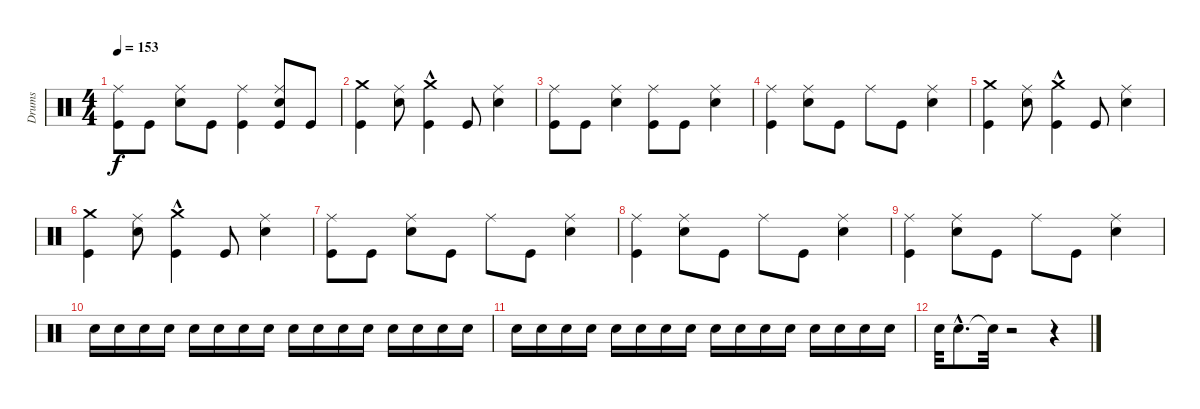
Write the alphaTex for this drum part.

\track ("Drums" "Drums") {instrument percussion}
\staff {score}
\articulation defaults
\ts (4 4)
\tempo 153
\clef neutral
\ks c
("Kick (hit)" "Ride (middle)").8{dy f} "Kick (hit)".8 ("Ride (middle)" "Snare (hit) 2").8 "Kick (hit)".8 ("Kick (hit)" "Ride (middle)").4 ("Kick (hit)" "Ride (middle)" "Snare (hit) 2").8 "Kick (hit)".8 |
("Kick (hit)" "Crash medium (hit)").4 ("Ride (middle)" "Snare (hit) 2").8 ("Crash medium (hit)"{hac} "Kick (hit)").4 "Kick (hit)".8 ("Ride (middle)" "Snare (hit) 2").4 |
("Ride (middle)" "Kick (hit)").8 "Kick (hit)".8 ("Snare (hit) 2" "Ride (middle)").4 ("Ride (middle)" "Kick (hit)").8 "Kick (hit)".8 ("Snare (hit) 2" "Ride (middle)").4 |
("Kick (hit)" "Ride (middle)").4 ("Ride (middle)" "Snare (hit) 2").8 "Kick (hit)".8 "Ride (middle)".8 "Kick (hit)".8 ("Ride (middle)" "Snare (hit) 2").4 |
("Kick (hit)" "Crash medium (hit)").4 ("Ride (middle)" "Snare (hit) 2").8 ("Crash medium (hit)"{hac} "Kick (hit)").4 "Kick (hit)".8 ("Ride (middle)" "Snare (hit) 2").4 |
("Kick (hit)" "Crash medium (hit)").4 ("Ride (middle)" "Snare (hit) 2").8 ("Crash medium (hit)"{hac} "Kick (hit)").4 "Kick (hit)".8 ("Ride (middle)" "Snare (hit) 2").4 |
("Ride (middle)" "Kick (hit)").8 "Kick (hit)".8 ("Snare (hit) 2" "Ride (middle)").8 "Kick (hit)".8 "Ride (middle)".8 "Kick (hit)".8 ("Snare (hit) 2" "Ride (middle)").4 |
("Kick (hit)" "Ride (middle)").4 ("Ride (middle)" "Snare (hit) 2").8 "Kick (hit)".8 "Ride (middle)".8 "Kick (hit)".8 ("Ride (middle)" "Snare (hit) 2").4 |
("Kick (hit)" "Ride (middle)").4 ("Ride (middle)" "Snare (hit) 2").8 "Kick (hit)".8 "Ride (middle)".8 "Kick (hit)".8 ("Ride (middle)" "Snare (hit) 2").4 |
"Snare (hit) 2".16 "Snare (hit) 2".16 "Snare (hit) 2".16 "Snare (hit) 2".16 "Snare (hit) 2".16 "Snare (hit) 2".16 "Snare (hit) 2".16 "Snare (hit) 2".16 "Snare (hit) 2".16 "Snare (hit) 2".16 "Snare (hit) 2".16 "Snare (hit) 2".16 "Snare (hit) 2".16 "Snare (hit) 2".16 "Snare (hit) 2".16 "Snare (hit) 2".16 |
"Snare (hit) 2".16 "Snare (hit) 2".16 "Snare (hit) 2".16 "Snare (hit) 2".16 "Snare (hit) 2".16 "Snare (hit) 2".16 "Snare (hit) 2".16 "Snare (hit) 2".16 "Snare (hit) 2".16 "Snare (hit) 2".16 "Snare (hit) 2".16 "Snare (hit) 2".16 "Snare (hit) 2".16 "Snare (hit) 2".16 "Snare (hit) 2".16 "Snare (hit) 2".16 |
"Snare (hit) 2".32 "Snare (hit) 2"{hac}.8{d} "Snare (hit)"{t}.32 r.2 r.4
